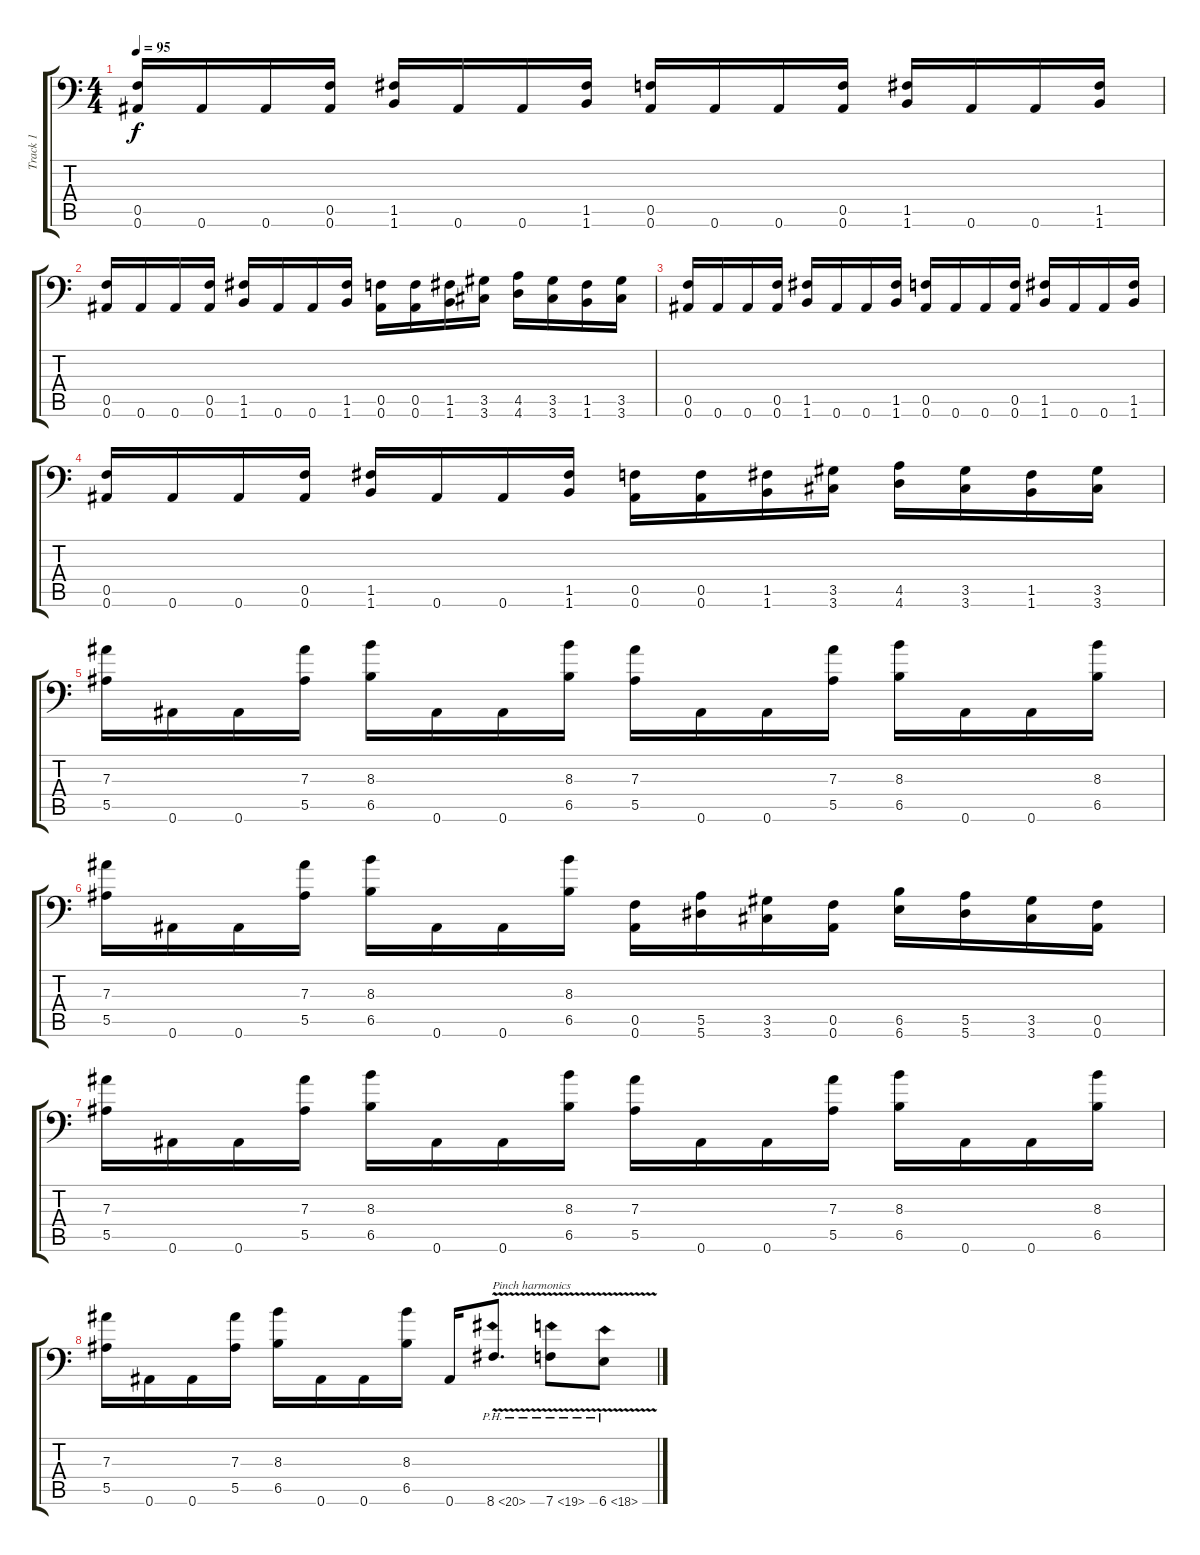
\track ("Track 1" "Track 1") {instrument distortionguitar}
\staff {score tabs}
\tuning (C4 G3 Eb3 Bb2 F2 Bb1) {hide}
\ts (4 4)
\tempo 95
\clef f4
\ks c
(0.5 0.6).16{dy f} 0.6.16 0.6.16 (0.5 0.6).16 (1.5 1.6).16 0.6.16 0.6.16 (1.5 1.6).16 (0.5 0.6).16 0.6.16 0.6.16 (0.5 0.6).16 (1.5 1.6).16 0.6.16 0.6.16 (1.5 1.6).16 |
(0.5 0.6).16 0.6.16 0.6.16 (0.5 0.6).16 (1.5 1.6).16 0.6.16 0.6.16 (1.5 1.6).16 (0.5 0.6).16 (0.5 0.6).16 (1.5 1.6).16 (3.5 3.6).16 (4.5 4.6).16 (3.5 3.6).16 (1.5 1.6).16 (3.5 3.6).16 |
(0.5 0.6).16 0.6.16 0.6.16 (0.5 0.6).16 (1.5 1.6).16 0.6.16 0.6.16 (1.5 1.6).16 (0.5 0.6).16 0.6.16 0.6.16 (0.5 0.6).16 (1.5 1.6).16 0.6.16 0.6.16 (1.5 1.6).16 |
(0.5 0.6).16 0.6.16 0.6.16 (0.5 0.6).16 (1.5 1.6).16 0.6.16 0.6.16 (1.5 1.6).16 (0.5 0.6).16 (0.5 0.6).16 (1.5 1.6).16 (3.5 3.6).16 (4.5 4.6).16 (3.5 3.6).16 (1.5 1.6).16 (3.5 3.6).16 |
(7.3 5.5).16 0.6.16 0.6.16 (7.3 5.5).16 (8.3 6.5).16 0.6.16 0.6.16 (8.3 6.5).16 (7.3 5.5).16 0.6.16 0.6.16 (7.3 5.5).16 (8.3 6.5).16 0.6.16 0.6.16 (8.3 6.5).16 |
(7.3 5.5).16 0.6.16 0.6.16 (7.3 5.5).16 (8.3 6.5).16 0.6.16 0.6.16 (8.3 6.5).16 (0.5 0.6).16 (5.5 5.6).16 (3.5 3.6).16 (0.5 0.6).16 (6.5 6.6).16 (5.5 5.6).16 (3.5 3.6).16 (0.5 0.6).16 |
(7.3 5.5).16 0.6.16 0.6.16 (7.3 5.5).16 (8.3 6.5).16 0.6.16 0.6.16 (8.3 6.5).16 (7.3 5.5).16 0.6.16 0.6.16 (7.3 5.5).16 (8.3 6.5).16 0.6.16 0.6.16 (8.3 6.5).16 |
(7.3 5.5).16 0.6.16 0.6.16 (7.3 5.5).16 (8.3 6.5).16 0.6.16 0.6.16 (8.3 6.5).16 0.6.16 8.6{ph 12 v}.8{d txt "Pinch harmonics"} 7.6{ph 12 v}.8 6.6{ph 12 v}.8
